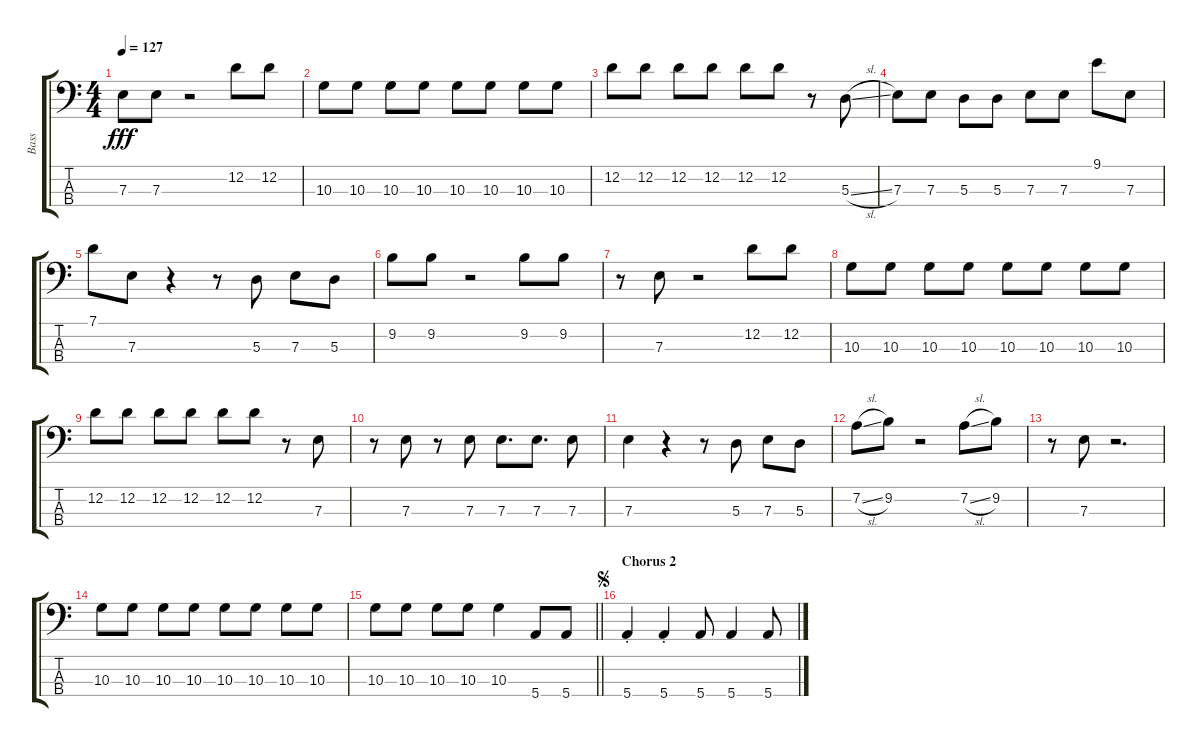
\track ("Bass" "Bass") {instrument electricbassfinger}
\staff {score tabs}
\tuning (G2 D2 A1 E1) {hide}
\ts (4 4)
\tempo 127
\clef f4
\ks c
7.3.8{dy fff} 7.3.8 r.2 12.2.8 12.2.8 |
10.3.8 10.3.8 10.3.8 10.3.8 10.3.8 10.3.8 10.3.8 10.3.8 |
12.2.8 12.2.8 12.2.8 12.2.8 12.2.8 12.2.8 r.8 5.3{sl}.8 |
7.3.8 7.3.8 5.3.8 5.3.8 7.3.8 7.3.8 9.1.8 7.3.8 |
7.1.8 7.3.8 r.4 r.8 5.3.8 7.3.8 5.3.8 |
9.2.8 9.2.8 r.2 9.2.8 9.2.8 |
r.8 7.3.8 r.2 12.2.8 12.2.8 |
10.3.8 10.3.8 10.3.8 10.3.8 10.3.8 10.3.8 10.3.8 10.3.8 |
12.2.8 12.2.8 12.2.8 12.2.8 12.2.8 12.2.8 r.8 7.3.8 |
r.8 7.3.8 r.8 7.3.8 7.3.8{d} 7.3.8{d} 7.3.8 |
7.3.4 r.4 r.8 5.3.8 7.3.8 5.3.8 |
7.2{sl}.8 9.2.8 r.2 7.2{sl}.8 9.2.8 |
r.8 7.3.8 r.2{d} |
10.3.8 10.3.8 10.3.8 10.3.8 10.3.8 10.3.8 10.3.8 10.3.8 |
\barLineRight lightlight
10.3.8 10.3.8 10.3.8 10.3.8 10.3.4 5.4.8 5.4.8 |
\section ("" "Chorus 2")
\jump segno
5.4{st}.4 5.4{st}.4 5.4.8 5.4.4 5.4.8
